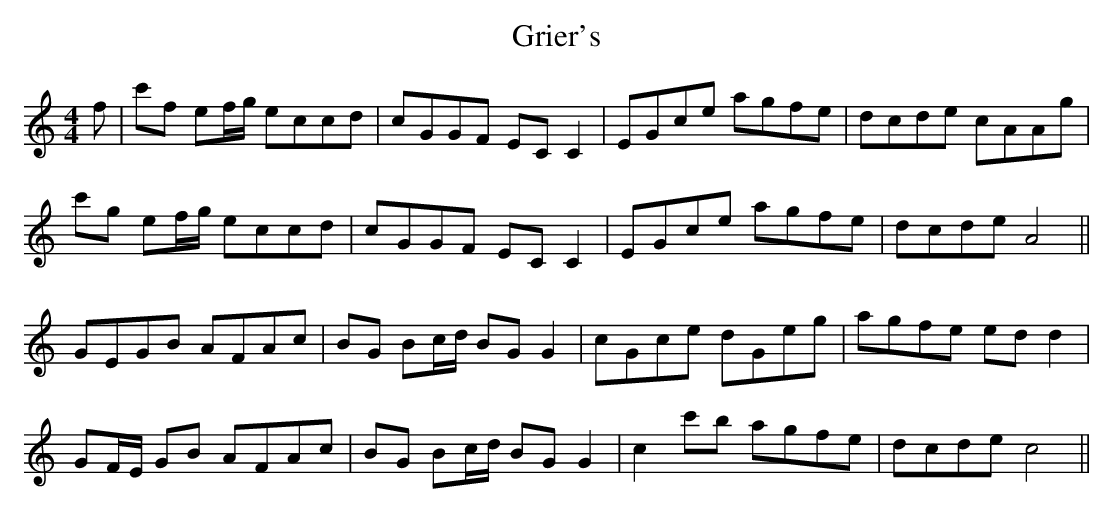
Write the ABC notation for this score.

X:1
T: Grier's
M: 4/4
L: 1/8
K: Cmaj
f|c'f ef/g/ eccd|cGGF EC C2|EGce agfe|dcde cAAg|
c'g ef/g/ eccd|cGGF EC C2|EGce agfe|dcde A4||
GEGB AFAc|BG Bc/d/ BG G2|cGce dGeg|agfe ed d2|
GF/E/ GB AFAc|BG Bc/d/ BG G2|c2 c'b agfe|dcde c4||
